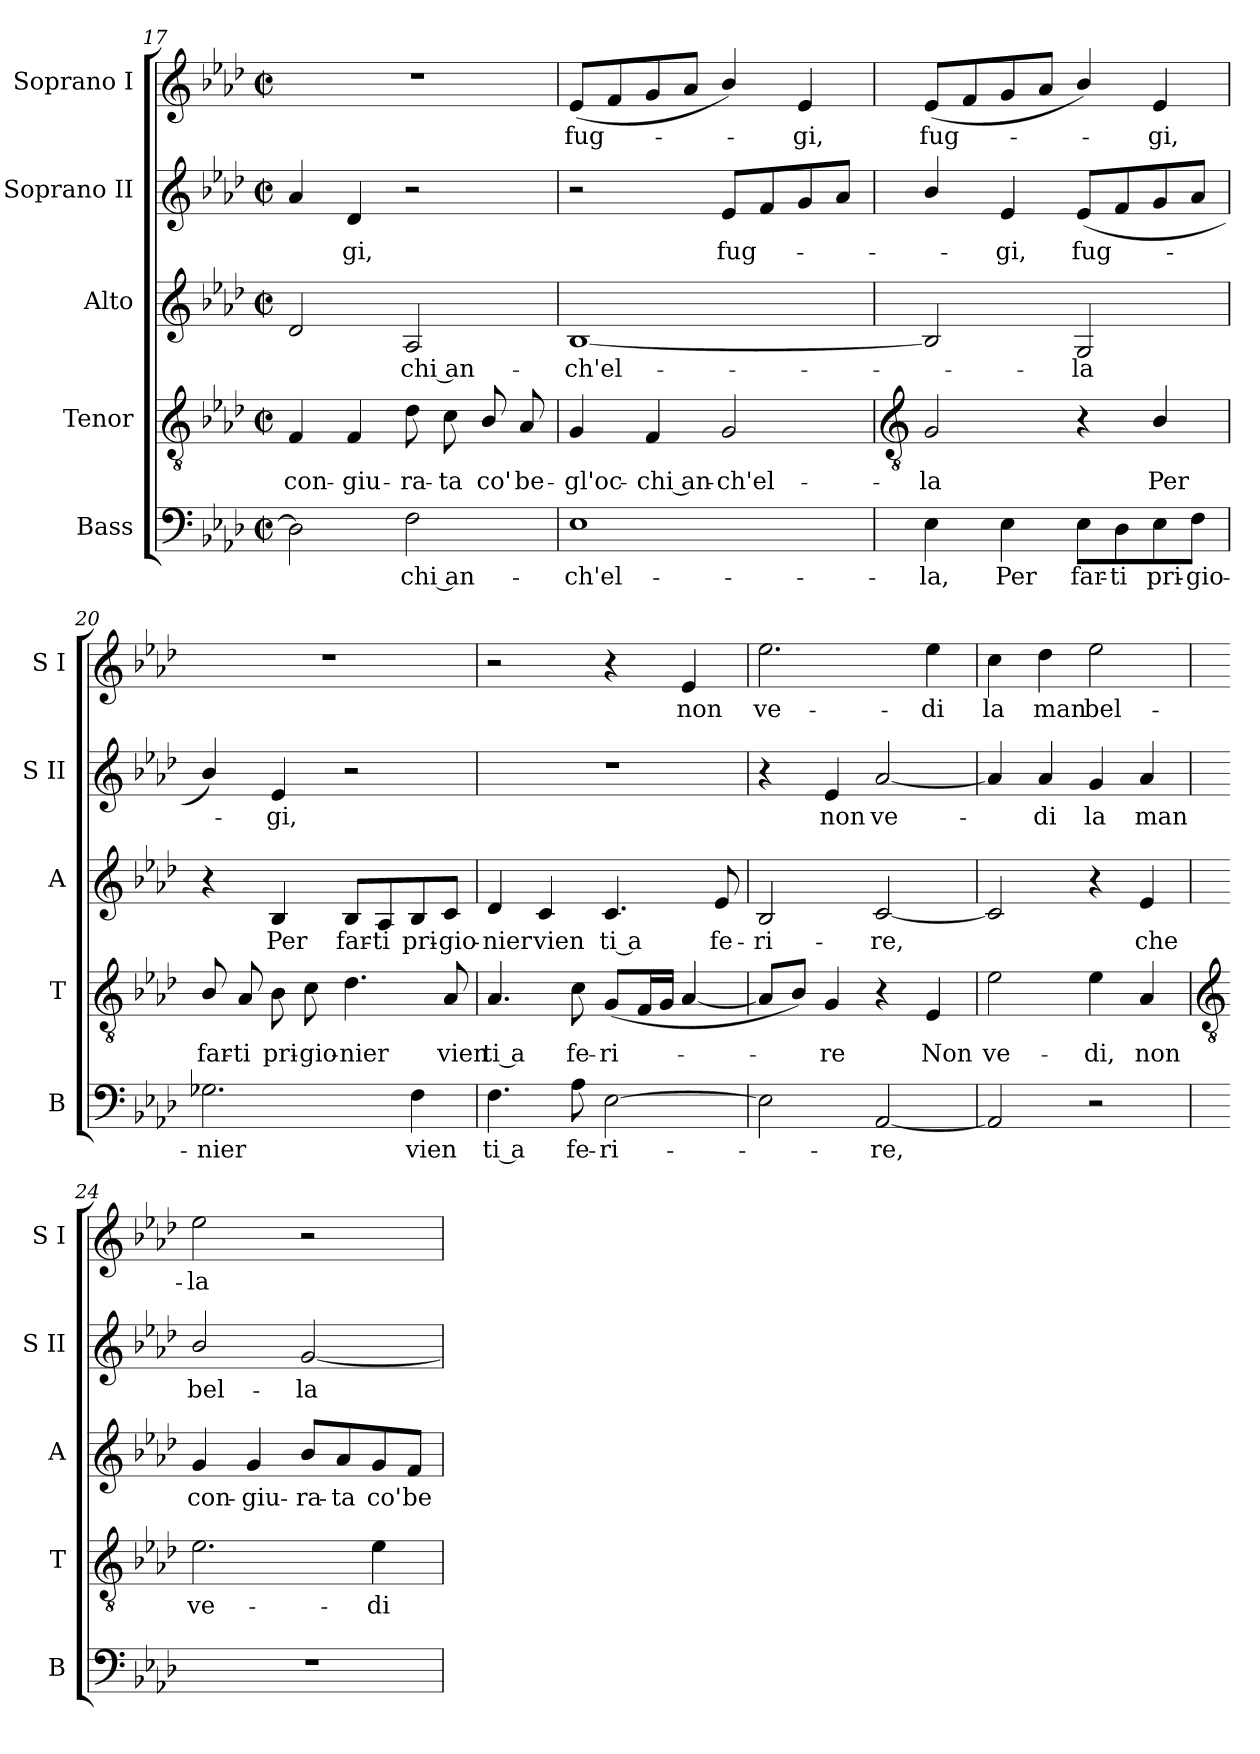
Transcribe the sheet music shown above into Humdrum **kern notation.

**kern	**text	**kern	**text	**kern	**text	**kern	**text	**kern	**text
*part5	*part5	*part4	*part4	*part3	*part3	*part2	*part2	*part1	*part1
*staff5	*staff5	*staff4	*staff4	*staff3	*staff3	*staff2	*staff2	*staff1	*staff1
*I"Bass	*	*I"Tenor	*	*I"Alto	*	*I"Soprano II	*	*I"Soprano I	*
*I'B	*	*I'T	*	*I'A	*	*I'S II	*	*I'S I	*
*clefF4	*	*clefGv2	*	*clefG2	*	*clefG2	*	*clefG2	*
*k[b-e-a-d-]	*	*k[b-e-a-d-]	*	*k[b-e-a-d-]	*	*k[b-e-a-d-]	*	*k[b-e-a-d-]	*
*A-:	*	*A-:	*	*A-:	*	*A-:	*	*A-:	*
*M2/2	*	*M2/2	*	*M2/2	*	*M2/2	*	*M2/2	*
*met(c|)	*	*met(c|)	*	*met(c|)	*	*met(c|)	*	*met(c|)	*
=17	=17	=17	=17	=17	=17	=17	=17	=17	=17
!	!	!	!LO:LY:b	!	!	!	!	!	!
2D-]	.	4F	con-	2d-	.	4a-	.	1r	.
!	!	!	!LO:LY:b	!	!	!	!LO:LY:b	!	!
.	.	4F	-giu-	.	.	4d-	gi,	.	.
!	!LO:LY:b	!	!LO:LY:b	!	!LO:LY:b	!	!	!	!
2F	chi an-	8d-	-ra-	2A-	chi an-	2r	.	.	.
!	!	!	!LO:LY:b	!	!	!	!	!	!
.	.	8c	-ta	.	.	.	.	.	.
!	!	!	!LO:LY:b	!	!	!	!	!	!
.	.	8B-/	co'	.	.	.	.	.	.
!	!	!	!LO:LY:b	!	!	!	!	!	!
.	.	8A-/	be-	.	.	.	.	.	.
=18	=18	=18	=18	=18	=18	=18	=18	=18	=18
!	!LO:LY:b	!	!LO:LY:b	!	!LO:LY:b	!	!	!	!LO:LY:b
1E-	-ch'el-	4G/	-gl'oc-	[1B-	-ch'el-	2r	.	(<8e-L	fug-
.	.	.	.	.	.	.	.	8f	.
!	!	!	!LO:LY:b	!	!	!	!	!	!
.	.	4F	-chi an-	.	.	.	.	8g	.
.	.	.	.	.	.	.	.	8a-J	.
!	!	!	!LO:LY:b	!	!	!	!LO:LY:b	!	!
.	.	2G	-ch'el-	.	.	8e-L	fug-	4b-/)	.
.	.	.	.	.	.	8f	.	.	.
!	!	!	!	!	!	!	!	!	!LO:LY:b
.	.	.	.	.	.	8g	.	4e-	gi,
.	.	.	.	.	.	8a-J	.	.	.
!!LO:LB:g=z
=19	=19	=19	=19	=19	=19	=19	=19	=19	=19
*	*	*clefGv2	*	*	*	*	*	*	*
!	!LO:LY:b	!	!LO:LY:b	!	!	!	!	!	!LO:LY:b
4E-	-la,	2G	-la	2B-]	.	4b-/	.	(<8e-L	fug-
.	.	.	.	.	.	.	.	8f	.
!	!LO:LY:b	!	!	!	!	!	!LO:LY:b	!	!
4E-	Per	.	.	.	.	4e-	gi,	8g	.
.	.	.	.	.	.	.	.	8a-J	.
!	!LO:LY:b	!	!	!	!LO:LY:b	!	!LO:LY:b	!	!
8E-\L	far-	4r	.	2G	-la	(<8e-L	fug-	4b-/)	.
!	!LO:LY:b	!	!	!	!	!	!	!	!
8D-\	-ti	.	.	.	.	8f	.	.	.
!	!LO:LY:b	!	!LO:LY:b	!	!	!	!	!	!LO:LY:b
8E-\	pri-	4B-/	Per	.	.	8g	.	4e-	gi,
!	!LO:LY:b	!	!	!	!	!	!	!	!
8F\J	-gio-	.	.	.	.	8a-J	.	.	.
=20	=20	=20	=20	=20	=20	=20	=20	=20	=20
!	!LO:LY:b	!	!LO:LY:b	!	!	!	!	!	!
2.G-X	-nier	8B-/	far-	4r	.	4b-/)	.	1r	.
!	!	!	!LO:LY:b	!	!	!	!	!	!
.	.	8A-	-ti	.	.	.	.	.	.
!	!	!	!LO:LY:b	!	!LO:LY:b	!	!LO:LY:b	!	!
.	.	8B-	pri-	4B-	Per	4e-	gi,	.	.
!	!	!	!LO:LY:b	!	!	!	!	!	!
.	.	8c	-gio-	.	.	.	.	.	.
!	!	!	!LO:LY:b	!	!LO:LY:b	!	!	!	!
.	.	4.d-	-nier	8B-/L	far-	2r	.	.	.
!	!	!	!	!	!LO:LY:b	!	!	!	!
.	.	.	.	8A-/	-ti	.	.	.	.
!	!LO:LY:b	!	!	!	!LO:LY:b	!	!	!	!
4F	vien	.	.	8B-/	pri-	.	.	.	.
!	!	!	!LO:LY:b	!	!LO:LY:b	!	!	!	!
.	.	8A-	vien	8c/J	-gio-	.	.	.	.
=21	=21	=21	=21	=21	=21	=21	=21	=21	=21
!	!LO:LY:b	!	!LO:LY:b	!	!LO:LY:b	!	!	!	!
4.F	ti a	4.A-	ti a	4d-	-nier	1r	.	2r	.
!	!	!	!	!	!LO:LY:b	!	!	!	!
.	.	.	.	4c	vien	.	.	.	.
!	!LO:LY:b	!	!LO:LY:b	!	!	!	!	!	!
8A-	fe-	8c	fe-	.	.	.	.	.	.
!	!LO:LY:b	!	!LO:LY:b	!	!LO:LY:b	!	!	!	!
[2E-	-ri-	(<8GL	-ri-	4.c	ti a	.	.	4r	.
.	.	16FL	.	.	.	.	.	.	.
.	.	16GJJ	.	.	.	.	.	.	.
!	!	!	!	!	!	!	!	!	!LO:LY:b
.	.	[4A-/	.	.	.	.	.	4e-	non
!	!	!	!	!	!LO:LY:b	!	!	!	!
.	.	.	.	8e-	fe-	.	.	.	.
=22	=22	=22	=22	=22	=22	=22	=22	=22	=22
!	!	!	!	!	!LO:LY:b	!	!	!	!LO:LY:b
2E-]	.	8A-L]	.	2B-	-ri-	4r	.	2.ee-	ve-
.	.	8B-J)	.	.	.	.	.	.	.
!	!	!	!LO:LY:b	!	!	!	!LO:LY:b	!	!
.	.	4G/	re	.	.	4e-	non	.	.
!	!LO:LY:b	!	!	!	!LO:LY:b	!	!LO:LY:b	!	!
[2AA-	re,	4r	.	[2c	-re,	[2a-	ve-	.	.
!	!	!	!LO:LY:b	!	!	!	!	!	!LO:LY:b
.	.	4E-	Non	.	.	.	.	4ee-	-di
=23	=23	=23	=23	=23	=23	=23	=23	=23	=23
!	!	!	!LO:LY:b	!	!	!	!	!	!LO:LY:b
2AA-]	.	2e-	ve-	2c]	.	4a-]	.	4cc	la
!	!	!	!	!	!	!	!LO:LY:b	!	!LO:LY:b
.	.	.	.	.	.	4a-	di	4dd-	man
!	!	!	!LO:LY:b	!	!	!	!LO:LY:b	!	!LO:LY:b
2r	.	4e-	-di,	4r	.	4g	la	2ee-	bel-
!	!	!	!LO:LY:b	!	!LO:LY:b	!	!LO:LY:b	!	!
.	.	4A-	non	4e-	che	4a-	man	.	.
!!LO:LB:g=z
=24	=24	=24	=24	=24	=24	=24	=24	=24	=24
*	*	*clefGv2	*	*	*	*	*	*	*
!	!	!	!LO:LY:b	!	!LO:LY:b	!	!LO:LY:b	!	!LO:LY:b
1r	.	2.e-	ve-	4g	con-	2b-/	bel-	2ee-	-la
!	!	!	!	!	!LO:LY:b	!	!	!	!
.	.	.	.	4g	-giu-	.	.	.	.
!	!	!	!	!	!LO:LY:b	!	!LO:LY:b	!	!
.	.	.	.	8b-/L	-ra-	[2g	-la	2r	.
!	!	!	!	!	!LO:LY:b	!	!	!	!
.	.	.	.	8a-/	-ta	.	.	.	.
!	!	!	!LO:LY:b	!	!LO:LY:b	!	!	!	!
.	.	4e-	-di	8g/	co'	.	.	.	.
!	!	!	!	!	!LO:LY:b	!	!	!	!
.	.	.	.	8f/J	be-	.	.	.	.
=	=	=	=	=	=	=	=	=	=
*-	*-	*-	*-	*-	*-	*-	*-	*-	*-
